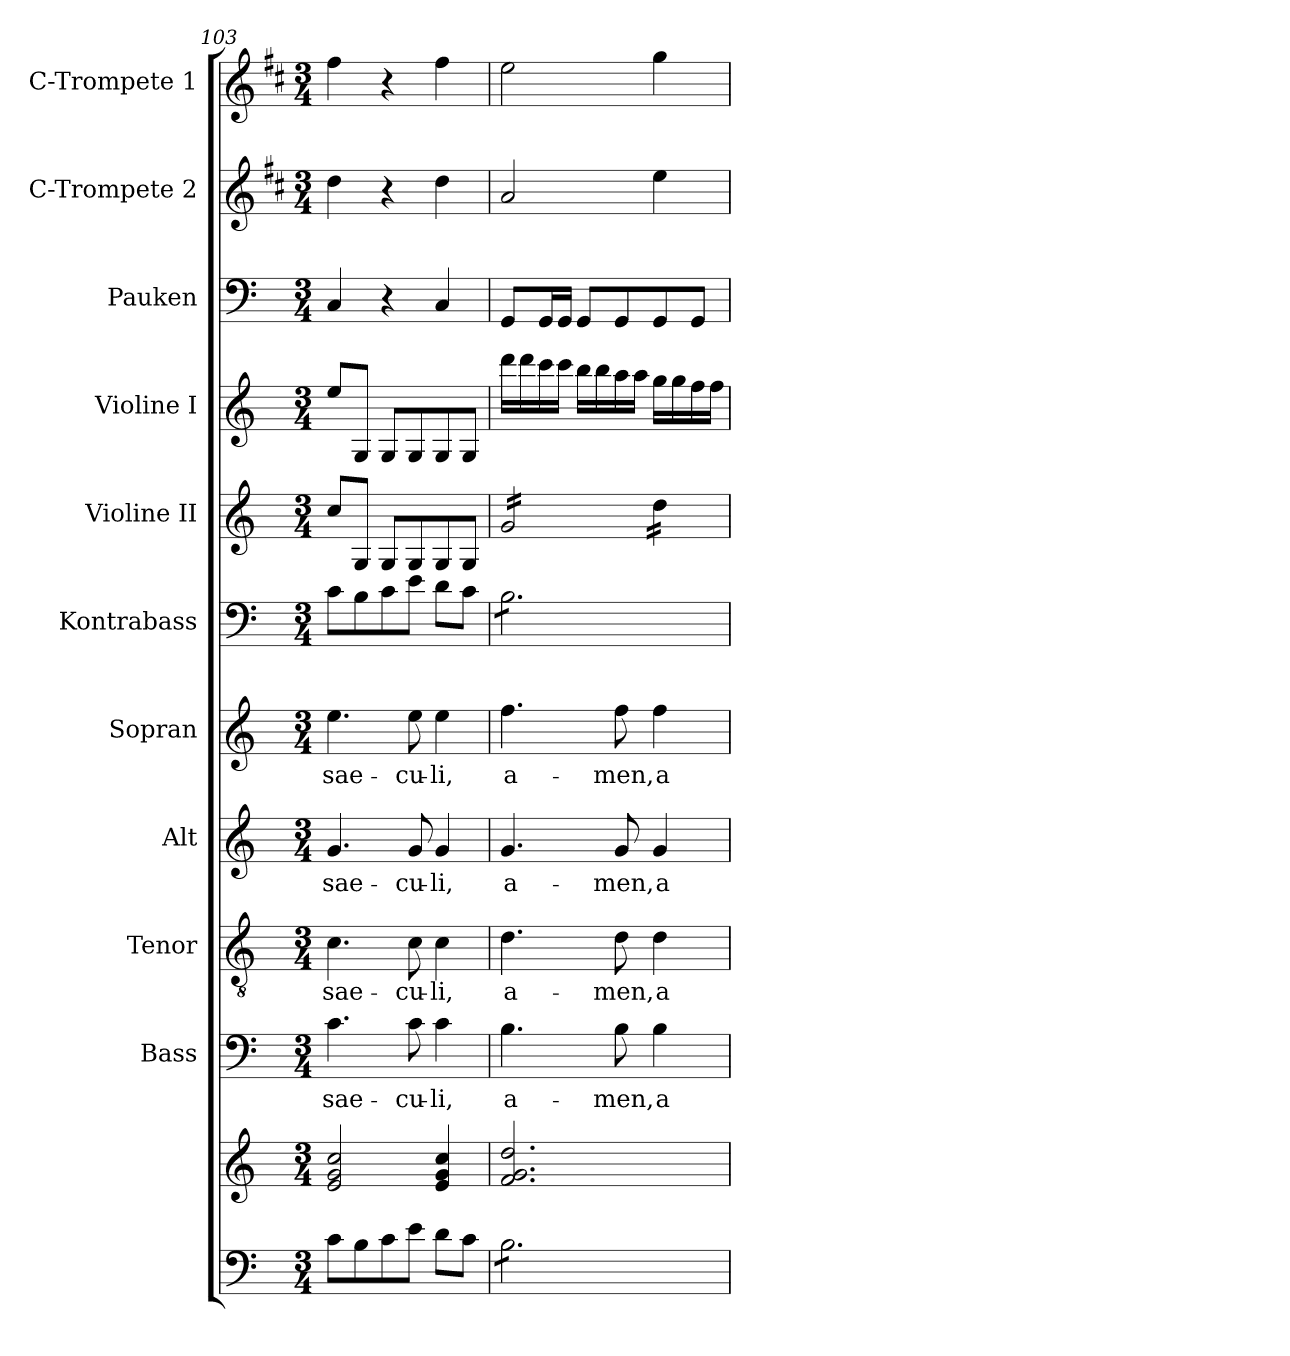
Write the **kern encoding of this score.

**kern	**kern	**kern	**text	**kern	**text	**kern	**text	**kern	**text	**kern	**kern	**kern	**kern	**kern	**kern
*part11	*part11	*part10	*part10	*part9	*part9	*part8	*part8	*part7	*part7	*part6	*part5	*part4	*part3	*part2	*part1
*staff12	*staff11	*staff10	*staff10	*staff9	*staff9	*staff8	*staff8	*staff7	*staff7	*staff6	*staff5	*staff4	*staff3	*staff2	*staff1
*	*	*I"Bass	*	*I"Tenor	*	*I"Alt	*	*I"Sopran	*	*I"Kontrabass	*I"Violine II	*I"Violine I	*I"Pauken	*I"C-Trompete 2	*I"C-Trompete 1
*	*	*I'B.	*	*I'T.	*	*I'A.	*	*I'S.	*	*I'Kb.	*I'Vl. II	*I'Vl. I	*I'Pk.	*I'C Trp. 2	*I'C Trp. 1
*clefF4	*clefG2	*clefF4	*	*clefGv2	*	*clefG2	*	*clefG2	*	*clefF4	*clefG2	*clefG2	*clefF4	*clefG2	*clefG2
*	*	*	*	*	*	*	*	*	*	*ITrd7c12	*	*	*	*ITrd1c2	*ITrd1c2
*k[]	*k[]	*k[]	*	*k[]	*	*k[]	*	*k[]	*	*k[]	*k[]	*k[]	*k[]	*k[]	*k[]
*C:	*C:	*C:	*	*C:	*	*C:	*	*C:	*	*C:	*C:	*C:	*C:	*C:	*C:
*M3/4	*M3/4	*M3/4	*	*M3/4	*	*M3/4	*	*M3/4	*	*M3/4	*M3/4	*M3/4	*M3/4	*M3/4	*M3/4
=103	=103	=103	=103	=103	=103	=103	=103	=103	=103	=103	=103	=103	=103	=103	=103
!	!	!	!LO:LY:b	!	!LO:LY:b	!	!LO:LY:b	!	!LO:LY:b	!	!	!	!	!	!
8c\L	2e/ 2g/ 2cc/	4.c\	sae-	4.c\	sae-	4.g/	sae-	4.ee\	sae-	8C\L	8cc/L	8ee/L	4C/	4cc\	4ee\
8B\	.	.	.	.	.	.	.	.	.	8BB\	8G/J	8G/J	.	.	.
8c\	.	.	.	.	.	.	.	.	.	8C\	8G/L	8G/L	4r	4r	4r
!	!	!	!LO:LY:b	!	!LO:LY:b	!	!LO:LY:b	!	!LO:LY:b	!	!	!	!	!	!
8e\J	.	8c\	-cu-	8c\	-cu-	8g/	-cu-	8ee\	-cu-	8E\J	8G/	8G/	.	.	.
!	!	!	!LO:LY:b	!	!LO:LY:b	!	!LO:LY:b	!	!LO:LY:b	!	!	!	!	!	!
8d\L	4e/ 4g/ 4cc/	4c\	-li,	4c\	-li,	4g/	-li,	4ee\	-li,	8D\L	8G/	8G/	4C/	4cc\	4ee\
8c\J	.	.	.	.	.	.	.	.	.	8C\J	8G/J	8G/J	.	.	.
=104	=104	=104	=104	=104	=104	=104	=104	=104	=104	=104	=104	=104	=104	=104	=104
!	!	!	!LO:LY:b	!	!LO:LY:b	!	!LO:LY:b	!	!LO:LY:b	!	!	!	!	!	!
*tremolo	*	*	*	*	*	*	*	*	*	*	*	*	*	*	*
*	*	*	*	*	*	*	*	*	*	*tremolo	*	*	*	*	*
*	*	*	*	*	*	*	*	*	*	*	*tremolo	*	*	*	*
8B\L	2.f/ 2.g/ 2.dd/	4.B\	a-	4.d\	a-	4.g/	a-	4.ff\	a-	8BB\L	16g/LL	16ddd\LL	8GG/L	2g/	2dd\
.	.	.	.	.	.	.	.	.	.	.	16g/	16ddd\	.	.	.
8B\	.	.	.	.	.	.	.	.	.	8BB\	16g/	16ccc\	16GG/L	.	.
.	.	.	.	.	.	.	.	.	.	.	16g/	16ccc\JJ	16GG/JJ	.	.
8B\	.	.	.	.	.	.	.	.	.	8BB\	16g/	16bb\LL	8GG/L	.	.
.	.	.	.	.	.	.	.	.	.	.	16g/	16bb\	.	.	.
!	!	!	!LO:LY:b	!	!LO:LY:b	!	!LO:LY:b	!	!LO:LY:b	!	!	!	!	!	!
8B\	.	8B\	-men,	8d\	-men,	8g/	-men,	8ff\	-men,	8BB\	16g/	16aa\	8GG/	.	.
.	.	.	.	.	.	.	.	.	.	.	16g/JJ	16aa\JJ	.	.	.
!	!	!	!LO:LY:b	!	!LO:LY:b	!	!LO:LY:b	!	!LO:LY:b	!	!	!	!	!	!
8B\	.	4B\	a-	4d\	a-	4g/	a-	4ff\	a-	8BB\	16dd\LL	16gg\LL	8GG/	4dd\	4ff\
.	.	.	.	.	.	.	.	.	.	.	16dd\	16gg\	.	.	.
8B\J	.	.	.	.	.	.	.	.	.	8BB\J	16dd\	16ff\	8GG/J	.	.
*	*	*	*	*	*	*	*	*	*	*Xtremolo	*	*	*	*	*
*Xtremolo	*	*	*	*	*	*	*	*	*	*	*	*	*	*	*
.	.	.	.	.	.	.	.	.	.	.	16dd\JJ	16ff\JJ	.	.	.
*	*	*	*	*	*	*	*	*	*	*	*Xtremolo	*	*	*	*
=	=	=	=	=	=	=	=	=	=	=	=	=	=	=	=
*-	*-	*-	*-	*-	*-	*-	*-	*-	*-	*-	*-	*-	*-	*-	*-
